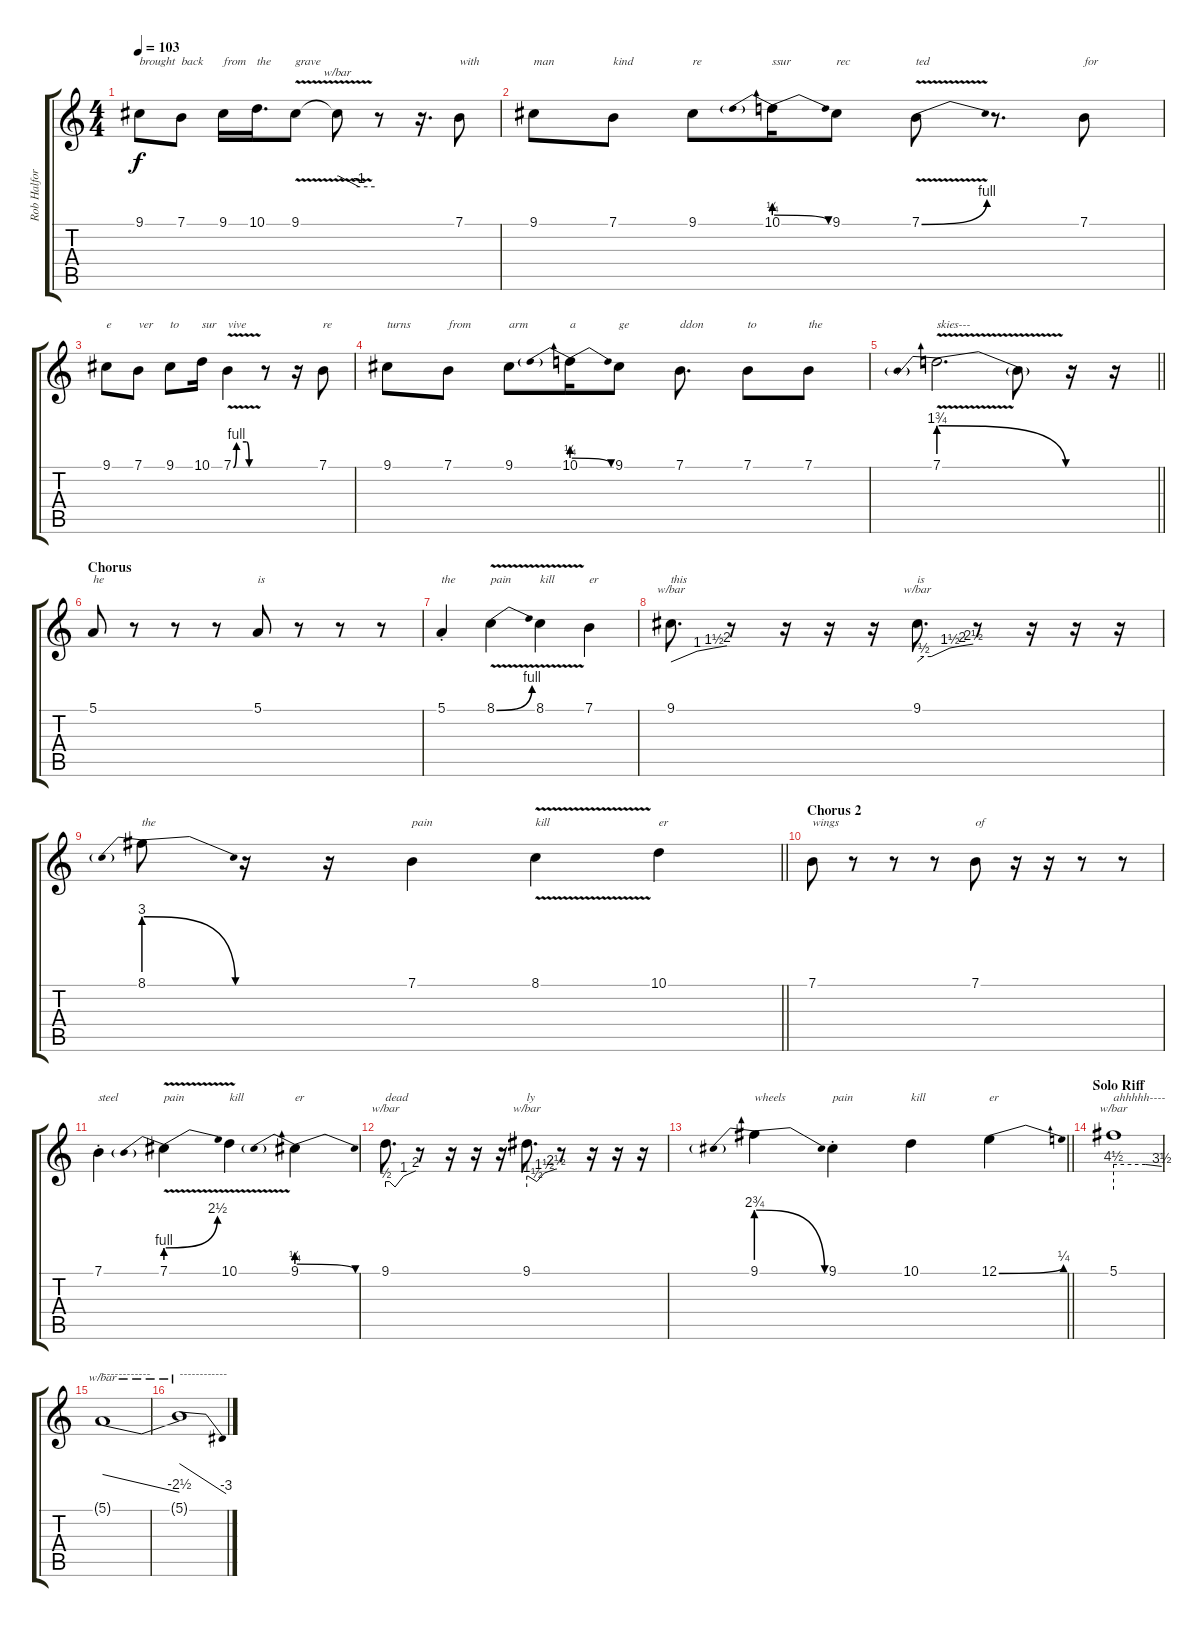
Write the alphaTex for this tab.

\track ("Rob Halford" "Rob Halfor") {instrument violin}
\staff {score tabs}
\tuning (E4 B3 G3 D3 A2 E2) {hide}
\ts (4 4)
\tempo 103
\clef g2
\ks c
9.1.8{txt "brought" dy f} 7.1.8{txt "back"} 9.1.16{txt "from"} 10.1.16{d txt "the"} 9.1{v}.8{txt "grave"} 9.1{t}.8{tbe (custom default 0 0 2 0 35 -4 60 -4)} r.8 r.16{d} 7.1.8{txt "with"} |
9.1.8{txt "man"} 7.1.8{txt "kind"} 9.1.8{txt "re"} 10.1{be (prebendrelease 0 1 60 0)}.16{txt "ssur"} 9.1.8{txt "rec"} 7.1{be (bend 0 0 60 4) v}.8{txt "ted"} r.8{d} 7.1.8{txt "for"} |
9.1.8{txt "e"} 7.1.8{txt "ver"} 9.1.8{txt "to"} 10.1.16{txt "sur"} 7.1{be (custom 0 0 8 4 33 4 40 0 60 0) v}.4{txt "vive"} r.8 r.16 7.1.8{txt "re"} |
9.1.8{txt "turns"} 7.1.8{txt "from"} 9.1.8{txt "arm"} 10.1{be (prebendrelease 0 1 60 0)}.16{txt "a"} 9.1.8{txt "ge"} 7.1.8{d txt "ddon"} 7.1.8{txt "to"} 7.1.8{txt "the"} |
\barLineRight lightlight
7.1{be (prebendrelease 0 7 60 0) v}.2{d txt "skies---"} 7.1{t}.8 r.16 r.16 |
\section ("" "Chorus")
5.1.8{txt "he"} r.8 r.8 r.8 5.1.8{txt "is"} r.8 r.8 r.8 |
5.1{st}.4{txt "the"} 8.1{be (bend 0 0 60 4) v}.4{txt "pain"} 8.1{v}.4{txt "kill"} 7.1.4{txt "er"} |
9.1.8{d tbe (custom default 0 0 28 4 46 6 60 8) txt "this"} r.8 r.16 r.16 r.16 9.1.8{d tbe (custom default 0 0 7 2 15 2 35 6 48 8 60 10) txt "is"} r.8 r.16 r.16 r.16 |
\barLineRight lightlight
8.1{be (prebendrelease 0 12 60 0)}.8{txt "the"} r.16 r.16 7.1.4{txt "pain"} 8.1{v}.4{txt "kill"} 10.1.4{txt "er"} |
\section ("" "Chorus 2")
7.1.8{txt "wings"} r.8 r.8 r.8 7.1.8{txt "of"} r.16 r.16 r.8 r.8 |
7.1{st}.4{txt "steel"} 7.1{be (prebendbend 0 4 60 10) v}.4{txt "pain"} 10.1{v}.4{txt "kill"} 9.1{be (prebendrelease 0 1 60 0)}.4{txt "er"} |
9.1.8{d tbe (custom default 0 2 8 2 19 0 36 4 60 8) txt "dead"} r.8 r.16 r.16 r.16 9.1.8{d tbe (custom default 0 4 3 4 20 2 35 6 58 10 60 10) txt "ly"} r.8 r.16 r.16 r.16 |
\barLineRight lightlight
9.1{be (prebendrelease 0 11 60 0)}.4{txt "wheels"} 9.1{st}.4{txt "pain"} 10.1.4{txt "kill"} 12.1{be (bend 0 0 60 1)}.4{txt "er"} |
\section ("" "Solo Riff")
5.1.1{tbe (custom default 0 18 40 18 60 14) txt "ahhhhh----"} |
5.1{t}.1{tbe (dive default 0 0 60 -10) txt "------------"} |
5.1{t}.1{tbe (dive default 0 4 60 -12) txt "------------"}
